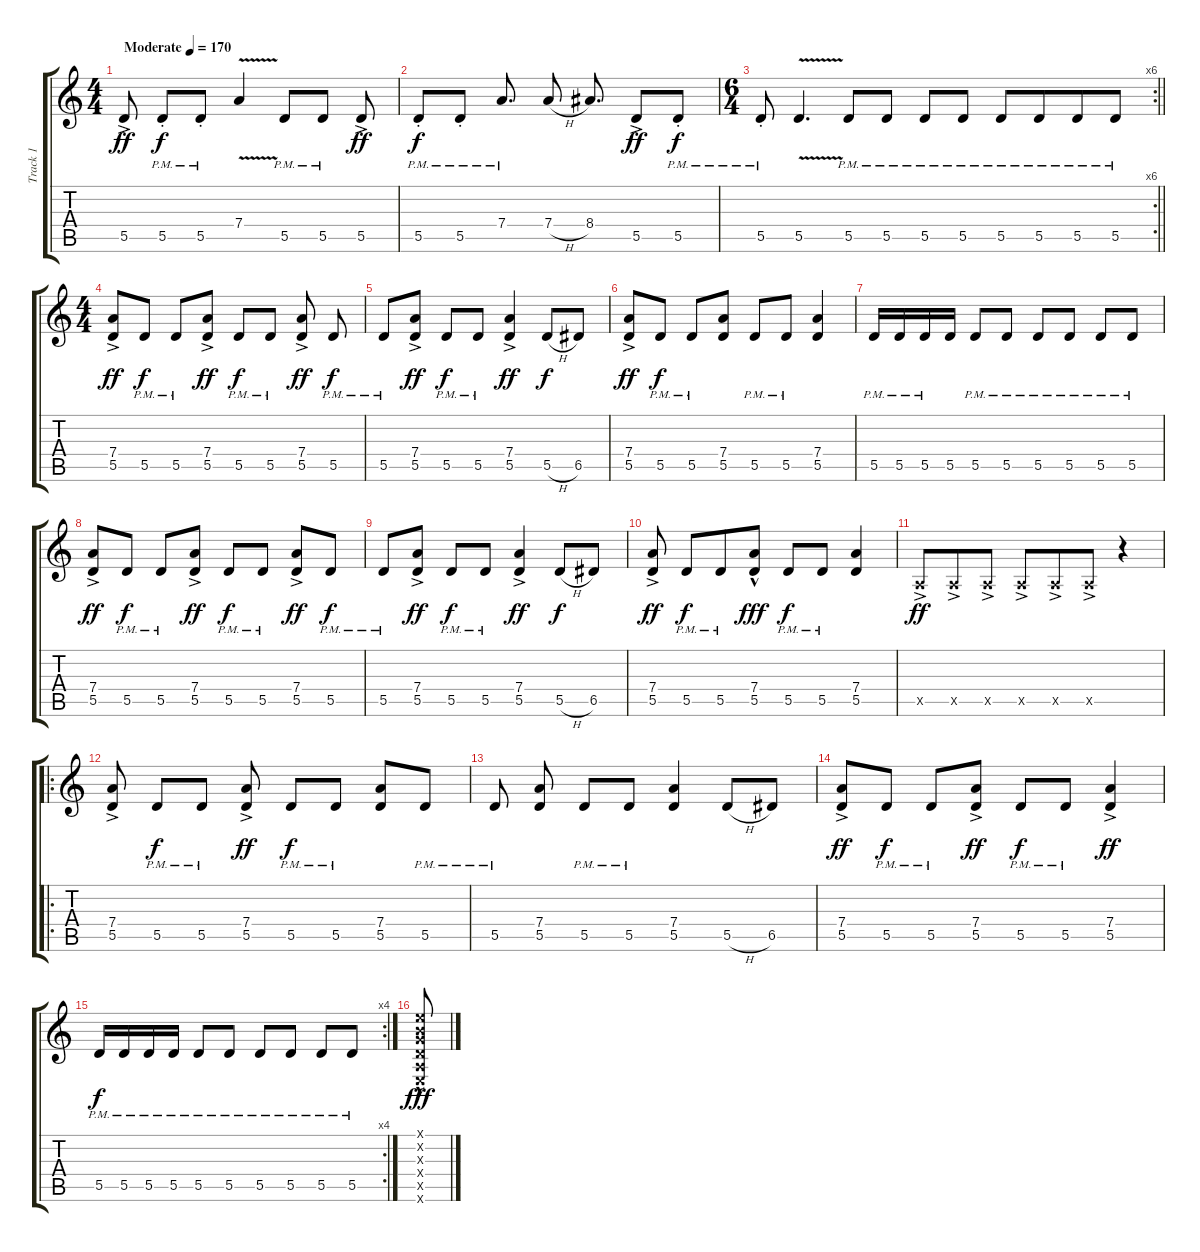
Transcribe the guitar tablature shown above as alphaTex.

\track ("Track 1" "Track 1") {instrument distortionguitar}
\staff {score tabs}
\tuning (E4 B3 G3 D3 A2 E2) {hide}
\ts (4 4)
\tempo (170 "Moderate")
\clef g2
\ks c
5.5{ac}.8{dy ff instrument distortionguitar beam split} 5.5{pm st}.8{dy f beam merge} 5.5{pm st}.8 7.4{v}.4 5.5{pm}.8{beam merge} 5.5{pm}.8{beam split} 5.5{ac}.8{dy ff} |
5.5{pm st}.8{dy f beam merge} 5.5{pm st}.8{beam split} 7.4{pm}.8{d beam split} 7.4{h}.8 8.4.8{d} 5.5{ac}.8{dy ff} 5.5{pm st}.8{dy f} |
\rc 6
\ts (6 4)
\barLineRight lightlight
5.5{pm st}.8 5.5{v}.4{d} 5.5{pm}.8{beam merge} 5.5{pm}.8 5.5{pm}.8{beam merge} 5.5{pm}.8 5.5{pm}.8 5.5{pm}.8{beam merge} 5.5{pm}.8 5.5{pm}.8 |
\ts (4 4)
(7.4 5.5{ac}).8{dy ff} 5.5{pm}.8{dy f} 5.5{pm}.8 (7.4 5.5{ac}).8{dy ff beam split} 5.5{pm}.8{dy f beam merge} 5.5{pm}.8{beam split} (7.4{ac} 5.5).8{dy ff beam split} 5.5{pm}.8{dy f} |
5.5{pm}.8 (7.4 5.5{ac}).8{dy ff} 5.5{pm}.8{dy f} 5.5{pm}.8 (7.4 5.5{ac}).4{dy ff} 5.5{h}.8{dy f} 6.5.8 |
(7.4{ac} 5.5).8{dy ff} 5.5{pm}.8{dy f} 5.5{pm}.8 (7.4 5.5).8{beam split} 5.5{pm}.8{beam merge} 5.5{pm}.8{beam merge} (7.4 5.5).4 |
5.5{pm}.16 5.5{pm}.16{beam merge} 5.5{pm}.16 5.5.16{beam split} 5.5{pm}.8{beam merge} 5.5{pm}.8{beam split} 5.5{pm}.8{beam merge} 5.5{pm}.8{beam split} 5.5{pm}.8{beam merge} 5.5{pm}.8 |
(7.4{ac} 5.5).8{dy ff} 5.5{pm}.8{dy f} 5.5{pm}.8 (7.4 5.5{ac}).8{dy ff} 5.5{pm}.8{dy f} 5.5{pm}.8 (7.4 5.5{ac}).8{dy ff} 5.5{pm}.8{dy f} |
5.5{pm}.8 (7.4 5.5{ac}).8{dy ff} 5.5{pm}.8{dy f} 5.5{pm}.8 (7.4 5.5{ac}).4{dy ff} 5.5{h}.8{dy f} 6.5.8 |
(7.4 5.5{ac}).8{dy ff beam split} 5.5{pm}.8{dy f beam merge} 5.5{pm}.8 (7.4 5.5{hac}).8{dy fff} 5.5{pm}.8{dy f} 5.5{pm}.8 (7.4 5.5).4 |
0.5{ac x}.8{dy ff} 0.5{ac x}.8{beam merge} 0.5{ac x}.8{beam split} 0.5{ac x}.8{beam merge} 0.5{ac x}.8 0.5{ac x}.8 r.4 |
\ro
(7.4 5.5{ac}).8{beam split} 5.5{pm}.8{dy f beam merge} 5.5{pm}.8{beam split} (7.4 5.5{ac}).8{dy ff} 5.5{pm}.8{dy f} 5.5{pm}.8 (7.4 5.5).8 5.5{pm}.8 |
5.5{pm}.8{beam split} (7.4 5.5).8{beam split} 5.5{pm}.8{beam merge} 5.5{pm}.8 (7.4 5.5).4 5.5{h}.8 6.5.8 |
(7.4 5.5{ac}).8{dy ff} 5.5{pm}.8{dy f} 5.5{pm}.8 (7.4 5.5{ac}).8{dy ff} 5.5{pm}.8{dy f} 5.5{pm}.8 (7.4 5.5{ac}).4{dy ff} |
\rc 4
5.5{pm}.16{dy f} 5.5{pm}.16 5.5{pm}.16 5.5{pm}.16 5.5{pm}.8 5.5{pm}.8 5.5{pm}.8 5.5{pm}.8 5.5{pm}.8 5.5{pm}.8 |
(0.1{x} 0.2{x} 0.3{x} 0.4{x} 0.5{x} 0.6{hac x}).8{dy fff}
